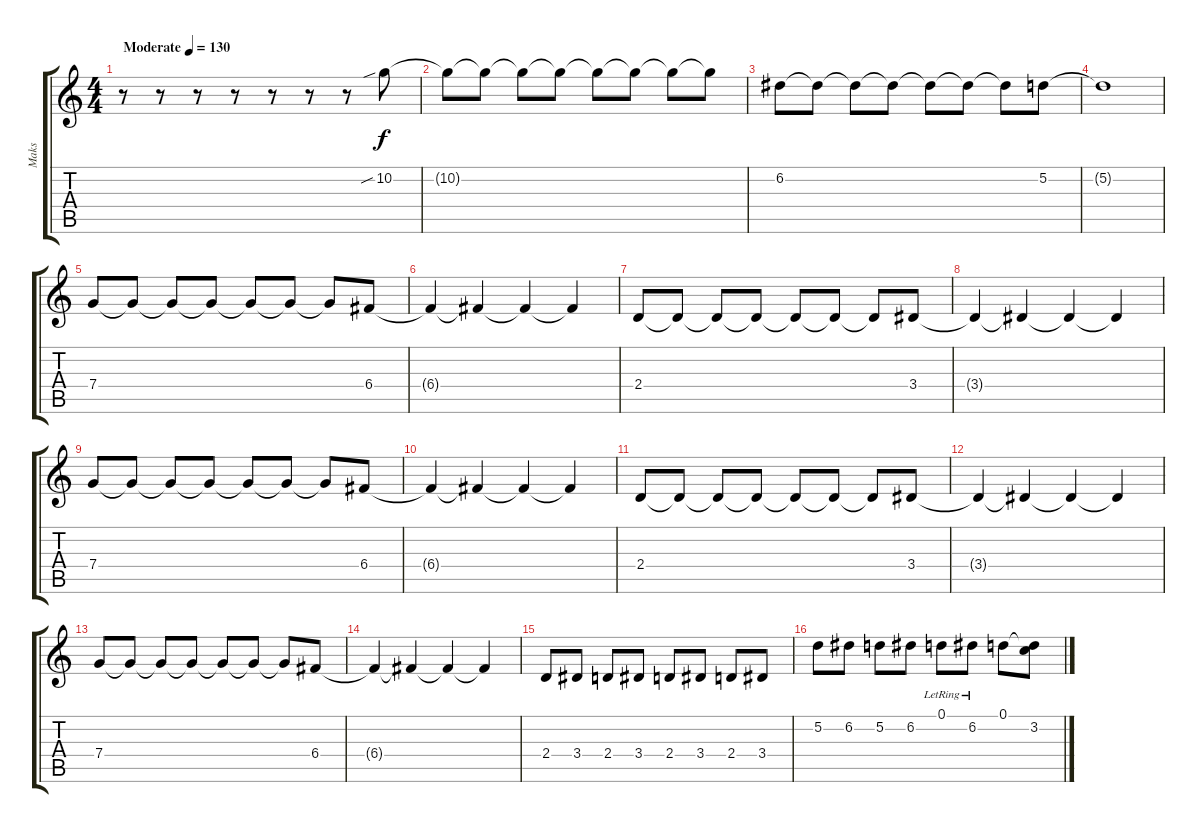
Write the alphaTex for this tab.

\track ("Maks" "Maks") {instrument distortionguitar}
\staff {score tabs}
\tuning (D4 A3 F3 C3 G2 C2) {hide}
\ts (4 4)
\tempo (130 "Moderate")
\clef g2
\ks c
r.8{dy f instrument distortionguitar} r.8 r.8 r.8 r.8 r.8 r.8 10.2{sib}.8 |
10.2{t}.8 10.2{t}.8 10.2{t}.8 10.2{t}.8 10.2{t}.8 10.2{t}.8 10.2{t}.8 10.2{t}.8 |
6.2.8 6.2{t}.8 6.2{t}.8 6.2{t}.8 6.2{t}.8 6.2{t}.8 6.2{t}.8 5.2.8 |
5.2{t}.1 |
7.4.8 7.4{t}.8 7.4{t}.8 7.4{t}.8 7.4{t}.8 7.4{t}.8 7.4{t}.8 6.4.8 |
6.4{t}.4 6.4{t}.4 6.4{t}.4 6.4{t}.4 |
2.4.8 2.4{t}.8 2.4{t}.8 2.4{t}.8 2.4{t}.8 2.4{t}.8 2.4{t}.8 3.4.8 |
3.4{t}.4 3.4{t}.4 3.4{t}.4 3.4{t}.4 |
7.4.8 7.4{t}.8 7.4{t}.8 7.4{t}.8 7.4{t}.8 7.4{t}.8 7.4{t}.8 6.4.8 |
6.4{t}.4 6.4{t}.4 6.4{t}.4 6.4{t}.4 |
2.4.8 2.4{t}.8 2.4{t}.8 2.4{t}.8 2.4{t}.8 2.4{t}.8 2.4{t}.8 3.4.8 |
3.4{t}.4 3.4{t}.4 3.4{t}.4 3.4{t}.4 |
7.4.8 7.4{t}.8 7.4{t}.8 7.4{t}.8 7.4{t}.8 7.4{t}.8 7.4{t}.8 6.4.8 |
6.4{t}.4 6.4{t}.4 6.4{t}.4 6.4{t}.4 |
2.4.8 3.4.8 2.4.8 3.4.8 2.4.8 3.4.8 2.4.8 3.4.8 |
5.2.8 6.2.8 5.2.8 6.2.8 0.1{lr}.8 6.2{lr}.8 0.1.8 (0.1{t} 3.2).8
